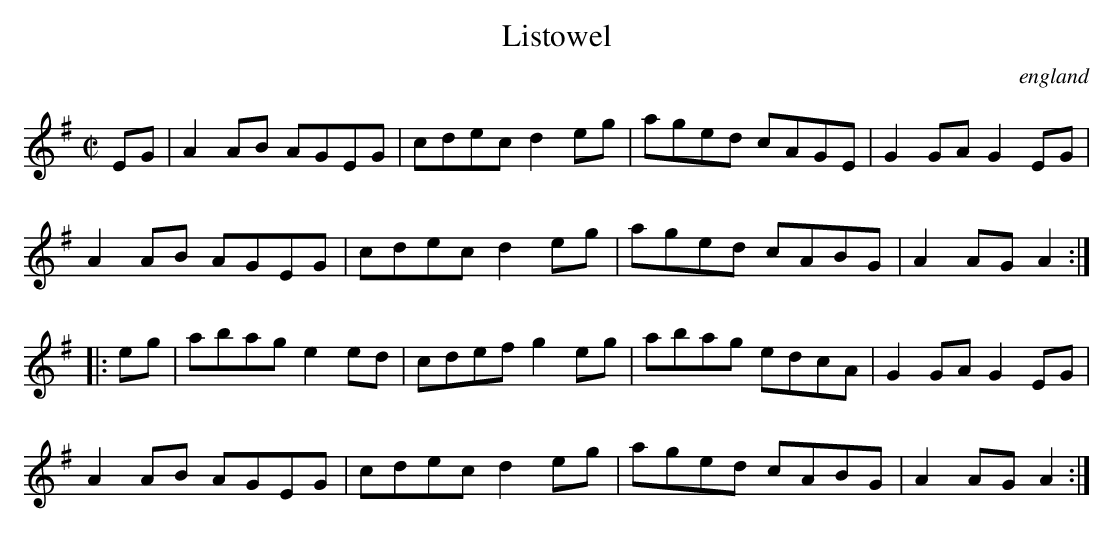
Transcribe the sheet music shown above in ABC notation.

X:1
T:Listowel
O:england
M:C|
K:Ador
EG|A2AB AGEG|cdec d2eg|aged cAGE|G2GA G2EG|
A2AB AGEG|cdec d2eg|aged cABG|A2AG A2:|
|:eg|abag e2ed|cdef g2eg|abag edcA|G2GA G2EG|
A2AB AGEG|cdec d2eg|aged cABG|A2AG A2:|
